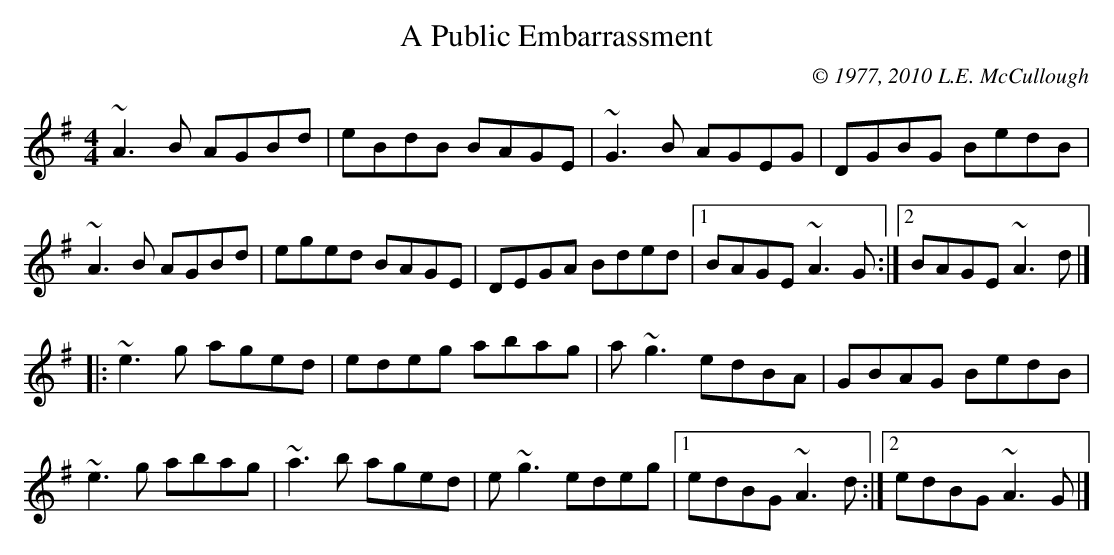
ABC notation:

X:1
T:A Public Embarrassment
C:© 1977, 2010 L.E. McCullough
M:4/4
L:1/8
K:Ador
~A3B AGBd|eBdB BAGE|~G3B AGEG|DGBG BedB|
~A3B AGBd|eged BAGE|DEGA Bded|1BAGE ~A3G:|2 BAGE ~A3d|]
|:~e3g aged|edeg abag|a~g3 edBA|GBAG BedB|
~e3g abag|~a3b aged|e~g3 edeg|1 edBG ~A3d:|2 edBG ~A3G|]
